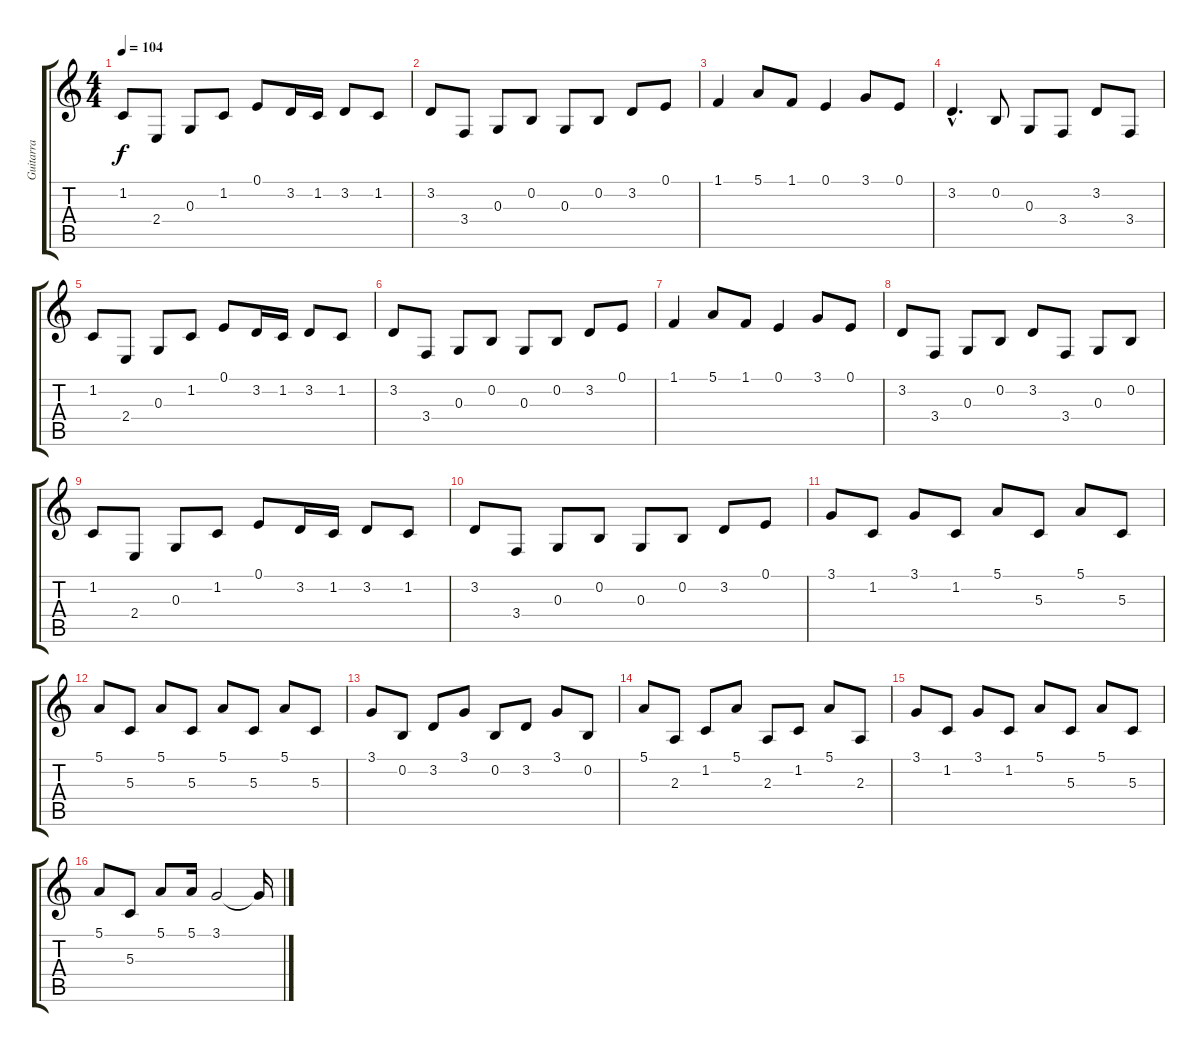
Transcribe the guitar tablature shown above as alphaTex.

\track ("Guitarra" "Guitarra") {instrument acousticgrandpiano}
\staff {score tabs}
\tuning (E4 B3 G3 D3 A2 E2) {hide}
\ts (4 4)
\tempo 104
\clef g2
\ks c
1.2.8{dy f instrument acousticgrandpiano} 2.4.8 0.3.8 1.2.8 0.1.8 3.2.16 1.2.16 3.2.8 1.2.8 |
3.2.8 3.4.8 0.3.8 0.2.8 0.3.8 0.2.8 3.2.8 0.1.8 |
1.1.4 5.1.8 1.1.8 0.1.4 3.1.8 0.1.8 |
3.2{hac}.4{d} 0.2.8 0.3.8 3.4.8 3.2.8 3.4.8 |
1.2.8 2.4.8 0.3.8 1.2.8 0.1.8 3.2.16 1.2.16 3.2.8 1.2.8 |
3.2.8 3.4.8 0.3.8 0.2.8 0.3.8 0.2.8 3.2.8 0.1.8 |
1.1.4 5.1.8 1.1.8 0.1.4 3.1.8 0.1.8 |
3.2.8 3.4.8 0.3.8 0.2.8 3.2.8 3.4.8 0.3.8 0.2.8 |
1.2.8 2.4.8 0.3.8 1.2.8 0.1.8 3.2.16 1.2.16 3.2.8 1.2.8 |
3.2.8 3.4.8 0.3.8 0.2.8 0.3.8 0.2.8 3.2.8 0.1.8 |
3.1.8 1.2.8 3.1.8 1.2.8 5.1.8 5.3.8 5.1.8 5.3.8 |
5.1.8 5.3.8 5.1.8 5.3.8 5.1.8 5.3.8 5.1.8 5.3.8 |
3.1.8 0.2.8 3.2.8 3.1.8 0.2.8 3.2.8 3.1.8 0.2.8 |
5.1.8 2.3.8 1.2.8 5.1.8 2.3.8 1.2.8 5.1.8 2.3.8 |
3.1.8 1.2.8 3.1.8 1.2.8 5.1.8 5.3.8 5.1.8 5.3.8 |
5.1.8 5.3.8 5.1.8 5.1.16 3.1.2 3.1{t}.16
